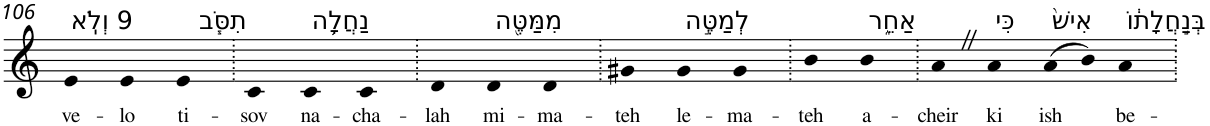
**kern	**text
*part1	*part1
*staff1	*staff1
*I"Piano	*
*I'Pno	*
!!LO:PB:g=z
*clefG2	*
*k[]	*
=106	=106
!LO:TX:a:t=9 וְלֹֽא	!
!	!LO:LY:b
4e	ve-
!	!LO:LY:b
4e	-lo
!LO:TX:a:t=תִסֹּ֧ב	!
!	!LO:LY:b
4e	ti-
=107.	=107.
!	!LO:LY:b
4c	-sov
!LO:TX:a:t=נַחֲלָ֛ה	!
!	!LO:LY:b
4c	na-
!	!LO:LY:b
4c	-cha-
=108.	=108.
!	!LO:LY:b
4d	-lah
!LO:TX:a:t=מִמַּטֶּ֖ה	!
!	!LO:LY:b
4d	mi-
!	!LO:LY:b
4d	-ma-
=109.	=109.
!	!LO:LY:b
4g#X	-teh
!LO:TX:a:t=לְמַטֶּ֣ה	!
!	!LO:LY:b
4g#	le-
!	!LO:LY:b
4g#	-ma-
=110.	=110.
!	!LO:LY:b
4b	-teh
!LO:TX:a:t=אַחֵ֑ר	!
!	!LO:LY:b
4b	a-
=111.	=111.
!	!LO:LY:b
4aZ	-cheir
!LO:TX:a:t=כִּי	!
!	!LO:LY:b
4a	ki
!LO:TX:a:t=אִישׁ֙	!
!	!LO:LY:b
(>8a	ish
8b)	.
!LO:TX:a:t=בְּנַ֣חֲלָת֔וֹ	!
!	!LO:LY:b
4a	be-
=.	=.
*-	*-
